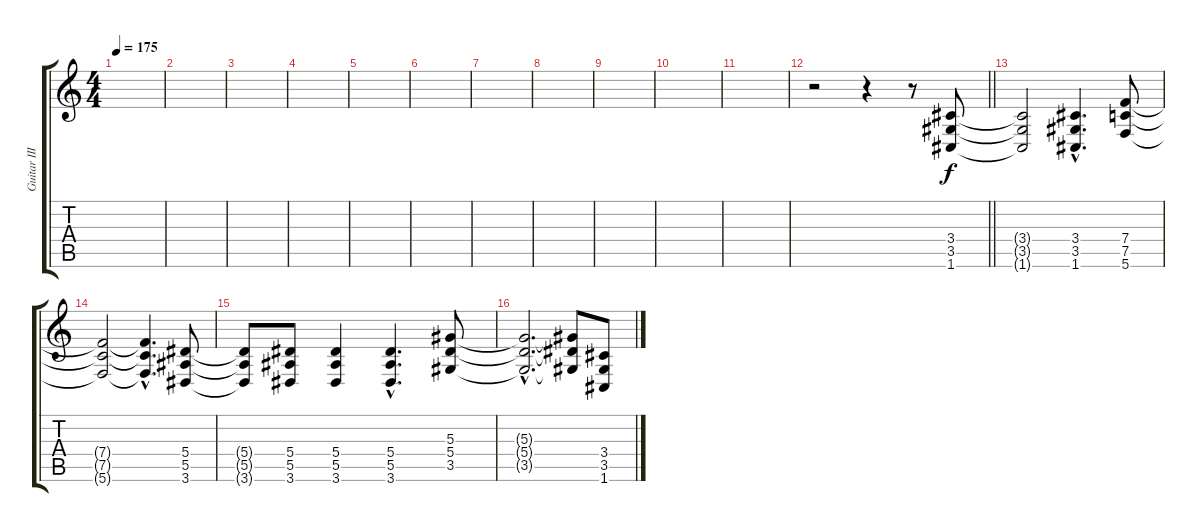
\track ("Guitar III" "Guitar III") {instrument distortionguitar}
\staff {score tabs}
\tuning (C4 G3 Eb3 Bb2 F2 C2) {hide}
\ts (4 4)
\tempo 175
\clef g2
\ks c
|
|
|
|
|
|
|
|
|
|
|
\barLineRight lightlight
r.2 r.4 r.8 (3.4 3.5 1.6).8 |
(3.4{t} 3.5{t} 1.6{t}).2 (3.4{hac} 3.5{hac} 1.6{hac}).4{d} (7.4 7.5 5.6).8 |
(7.4{t} 7.5{t} 5.6{t}).2 (7.4{hac t} 7.5{hac t} 5.6{hac t}).4{d} (5.4 5.5 3.6).8 |
(5.4{t} 5.5{t} 3.6{t}).8 (5.4 5.5 3.6).8 (5.4 5.5 3.6).4 (5.4{hac} 5.5{hac} 3.6{hac}).4{d} (5.3 5.4 3.5).8 |
(5.3{hac t} 5.4{hac t} 3.5{hac t}).2{d} (5.3{t} 5.4{t} 3.5{t}).8 (3.4 3.5 1.6).8
